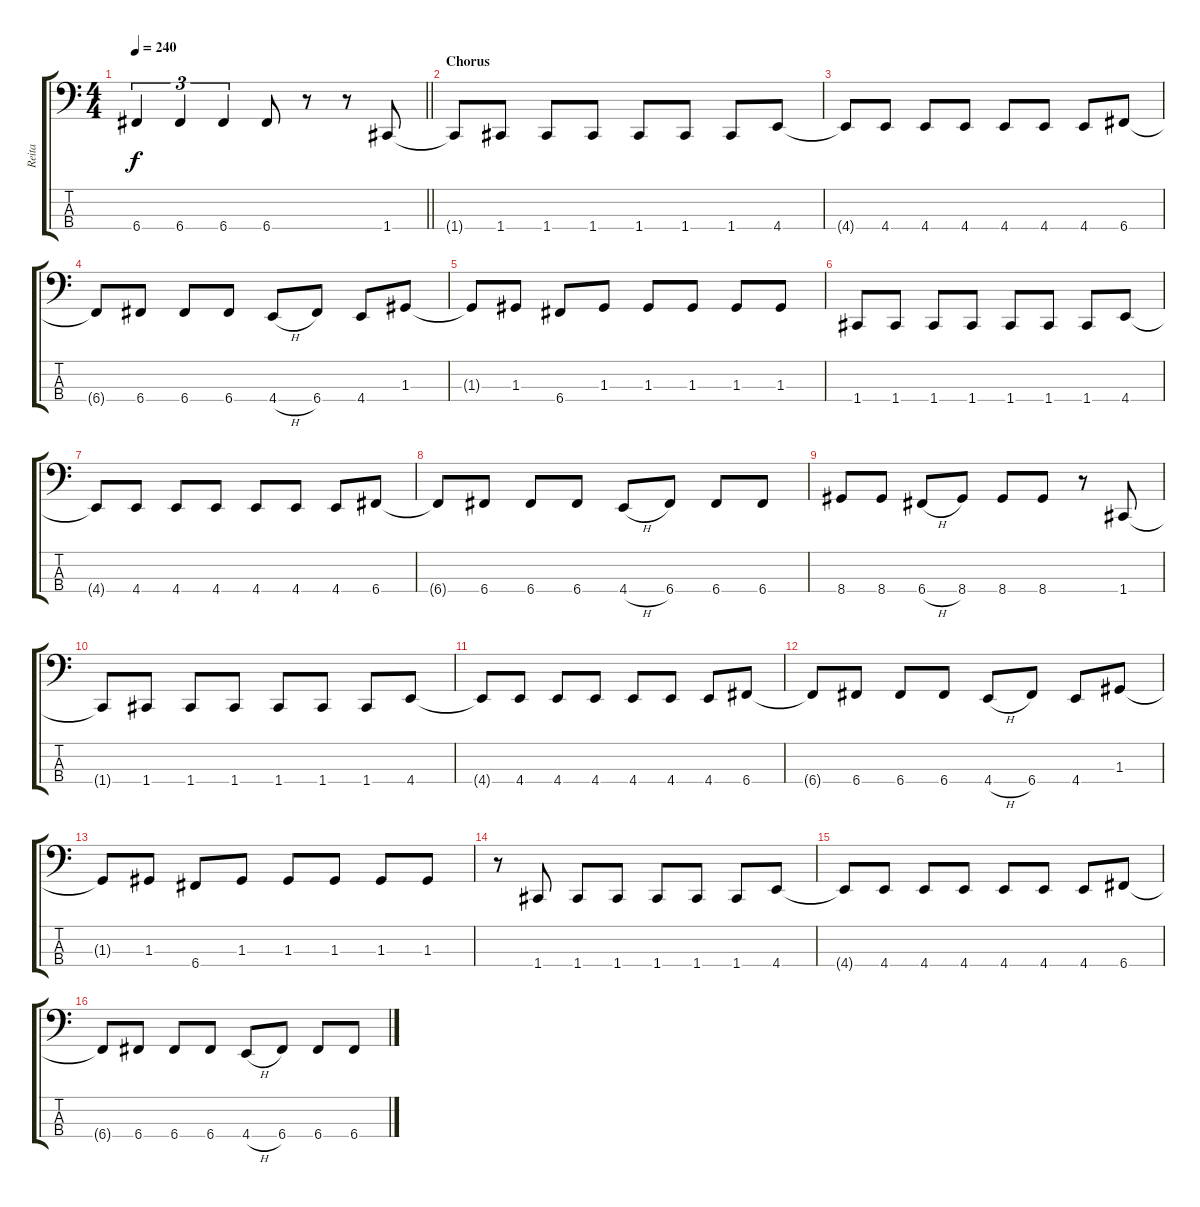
\track ("Reita" "Reita") {instrument electricbasspick}
\staff {score tabs}
\tuning (F2 C2 G1 C1) {hide}
\ts (4 4)
\tempo 240
\clef f4
\barLineRight lightlight
\ks c
6.4.4{tu (3 2) dy f} 6.4.4{tu (3 2)} 6.4.4{tu (3 2)} 6.4.8 r.8 r.8 1.4.8 |
\section ("" "Chorus")
1.4{t}.8 1.4.8 1.4.8 1.4.8 1.4.8 1.4.8 1.4.8 4.4.8 |
4.4{t}.8 4.4.8 4.4.8 4.4.8 4.4.8 4.4.8 4.4.8 6.4.8 |
6.4{t}.8 6.4.8 6.4.8 6.4.8 4.4{h}.8 6.4.8 4.4.8 1.3.8 |
1.3{t}.8 1.3.8 6.4.8 1.3.8 1.3.8 1.3.8 1.3.8 1.3.8 |
1.4.8 1.4.8 1.4.8 1.4.8 1.4.8 1.4.8 1.4.8 4.4.8 |
4.4{t}.8 4.4.8 4.4.8 4.4.8 4.4.8 4.4.8 4.4.8 6.4.8 |
6.4{t}.8 6.4.8 6.4.8 6.4.8 4.4{h}.8 6.4.8 6.4.8 6.4.8 |
8.4.8 8.4.8 6.4{h}.8 8.4.8 8.4.8 8.4.8 r.8 1.4.8 |
1.4{t}.8 1.4.8 1.4.8 1.4.8 1.4.8 1.4.8 1.4.8 4.4.8 |
4.4{t}.8 4.4.8 4.4.8 4.4.8 4.4.8 4.4.8 4.4.8 6.4.8 |
6.4{t}.8 6.4.8 6.4.8 6.4.8 4.4{h}.8 6.4.8 4.4.8 1.3.8 |
1.3{t}.8 1.3.8 6.4.8 1.3.8 1.3.8 1.3.8 1.3.8 1.3.8 |
r.8 1.4.8 1.4.8 1.4.8 1.4.8 1.4.8 1.4.8 4.4.8 |
4.4{t}.8 4.4.8 4.4.8 4.4.8 4.4.8 4.4.8 4.4.8 6.4.8 |
6.4{t}.8 6.4.8 6.4.8 6.4.8 4.4{h}.8 6.4.8 6.4.8 6.4.8
